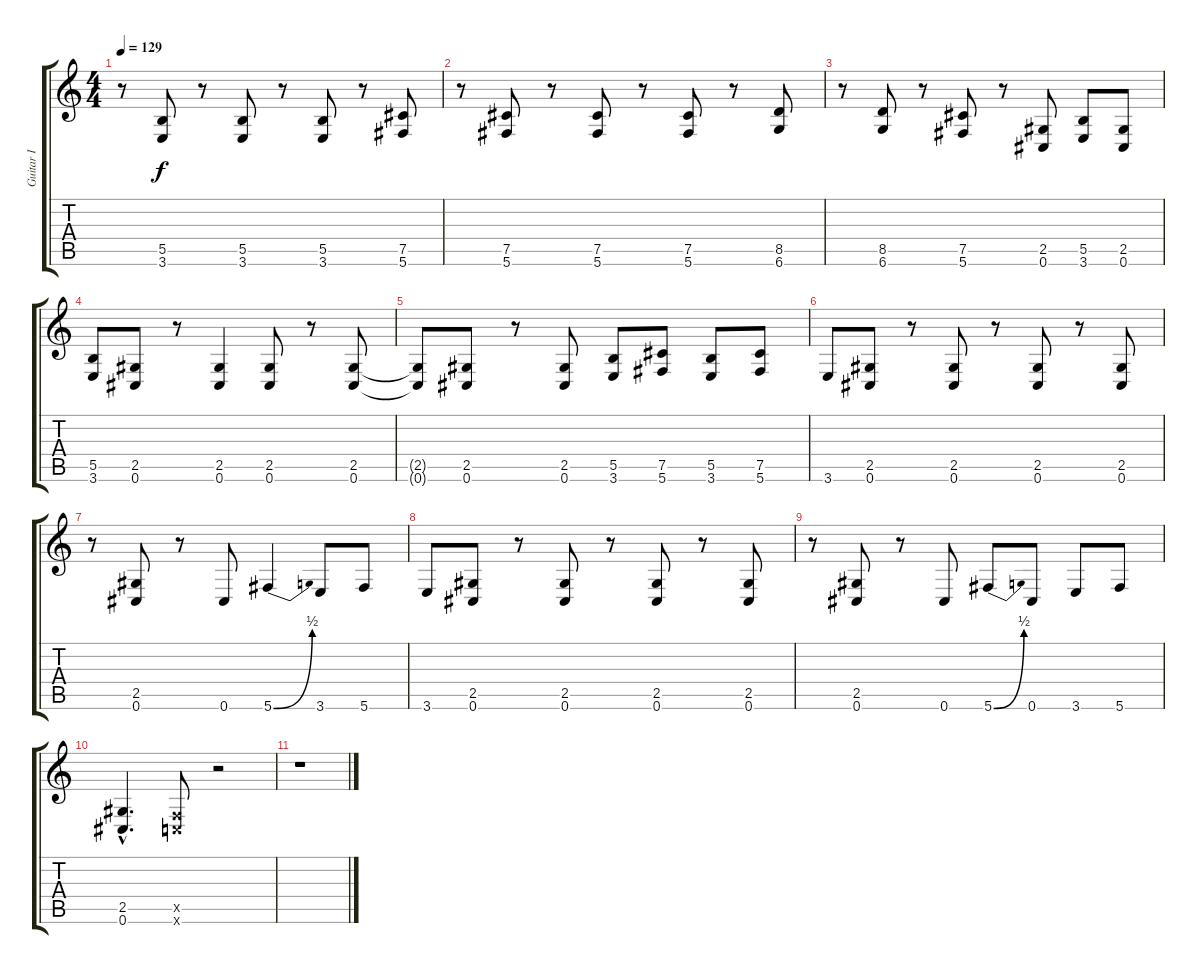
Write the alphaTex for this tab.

\track ("Guitar I" "Guitar I") {instrument overdrivenguitar}
\staff {score tabs}
\tuning (Db4 Ab3 E3 B2 Gb2 Db2) {hide}
\ts (4 4)
\tempo 129
\clef g2
\ks c
r.8{dy f} (5.5 3.6).8 r.8 (5.5 3.6).8 r.8 (5.5 3.6).8 r.8 (7.5 5.6).8 |
r.8 (7.5 5.6).8 r.8 (7.5 5.6).8 r.8 (7.5 5.6).8 r.8 (8.5 6.6).8 |
r.8 (8.5 6.6).8 r.8 (7.5 5.6).8 r.8 (2.5 0.6).8 (5.5 3.6).8 (2.5 0.6).8 |
(5.5 3.6).8 (2.5 0.6).8 r.8 (2.5 0.6).4 (2.5 0.6).8 r.8 (2.5 0.6).8 |
(2.5{t} 0.6{t}).8 (2.5 0.6).8 r.8 (2.5 0.6).8 (5.5 3.6).8 (7.5 5.6).8 (5.5 3.6).8 (7.5 5.6).8 |
3.6.8 (2.5 0.6).8 r.8 (2.5 0.6).8 r.8 (2.5 0.6).8 r.8 (2.5 0.6).8 |
r.8 (2.5 0.6).8 r.8 0.6.8 5.6{be (bend 0 0 60 2)}.4 3.6.8 5.6.8 |
3.6.8 (2.5 0.6).8 r.8 (2.5 0.6).8 r.8 (2.5 0.6).8 r.8 (2.5 0.6).8 |
r.8 (2.5 0.6).8 r.8 0.6.8 5.6{be (bend 0 0 60 2)}.8 0.6.8 3.6.8 5.6.8 |
(2.5{hac} 0.6{hac}).4{d} (-1.5{x} -1.6{x}).8 r.2 |
r.1
